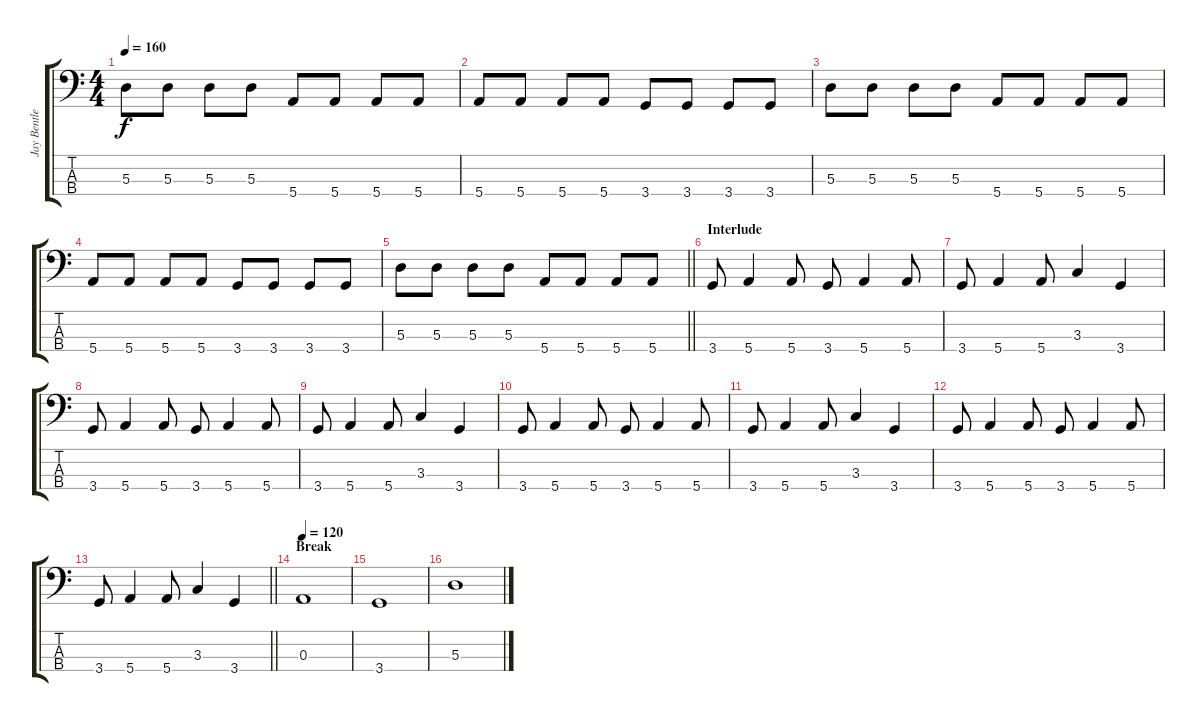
\track ("Jay Bentley (Bass)" "Jay Bentle") {instrument electricbasspick}
\staff {score tabs}
\tuning (G2 D2 A1 E1) {hide}
\ts (4 4)
\tempo 160
\clef f4
\ks c
5.3.8{dy f} 5.3.8 5.3.8 5.3.8 5.4.8 5.4.8 5.4.8 5.4.8 |
5.4.8 5.4.8 5.4.8 5.4.8 3.4.8 3.4.8 3.4.8 3.4.8 |
5.3.8 5.3.8 5.3.8 5.3.8 5.4.8 5.4.8 5.4.8 5.4.8 |
5.4.8 5.4.8 5.4.8 5.4.8 3.4.8 3.4.8 3.4.8 3.4.8 |
\barLineRight lightlight
5.3.8 5.3.8 5.3.8 5.3.8 5.4.8 5.4.8 5.4.8 5.4.8 |
\section ("" "Interlude")
3.4.8 5.4.4 5.4.8 3.4.8 5.4.4 5.4.8 |
3.4.8 5.4.4 5.4.8 3.3.4 3.4.4 |
3.4.8 5.4.4 5.4.8 3.4.8 5.4.4 5.4.8 |
3.4.8 5.4.4 5.4.8 3.3.4 3.4.4 |
3.4.8 5.4.4 5.4.8 3.4.8 5.4.4 5.4.8 |
3.4.8 5.4.4 5.4.8 3.3.4 3.4.4 |
3.4.8 5.4.4 5.4.8 3.4.8 5.4.4 5.4.8 |
\barLineRight lightlight
3.4.8 5.4.4 5.4.8 3.3.4 3.4.4 |
\section ("" "Break")
\tempo 120
0.3.1 |
3.4.1 |
5.3.1
